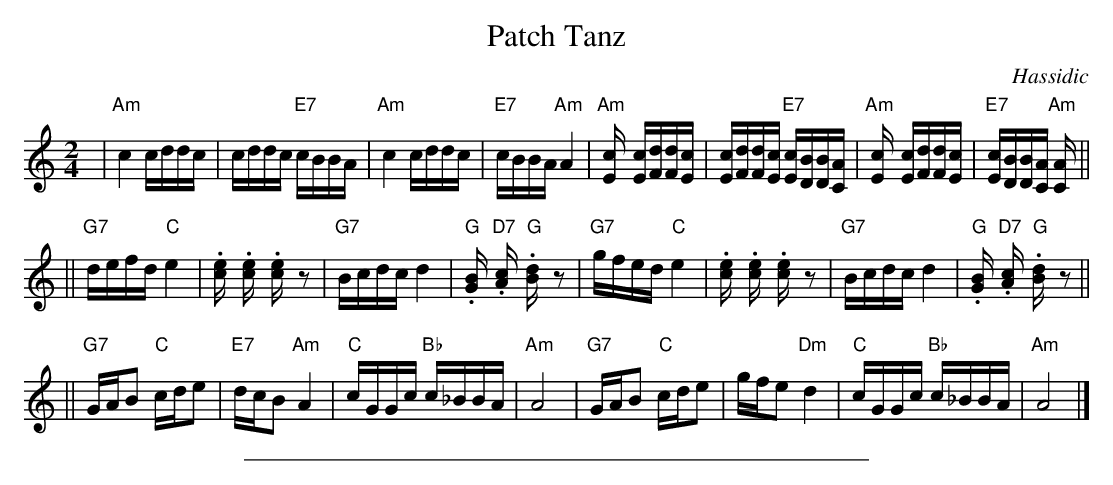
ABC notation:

X:1
T: Patch Tanz
O: Hassidic
M: 2/4
L: 1/16
K: Am
 | "Am"c4 cddc | cddc "E7"cBBA | "Am"c4 cddc | "E7"cBBA "Am"A4 \
 | "Am"[c4E] [cE][dF][dF][cE] | [cE][dF][dF][cE] "E7"[cE][BD][BD][AC] | "Am"[c4E] [cE][dF][dF][cE] | "E7"[cE][BD][BD][AC] "Am"[A4C] ||
|| "G7"defd "C"e4 | .[e2c] .[e2c] .[e2c] z2 | "G7"Bcdc d4 | "G".[B2G] "D7".[c2A] "G".[d2B] z2 \
 | "G7"gfed "C"e4 | .[e2c] .[e2c] .[e2c] z2 | "G7"Bcdc d4 | "G".[B2G] "D7".[c2A] "G".[d2B] z2 ||
|| "G7"GAB2 "C"cde2 | "E7"dcB2 "Am"A4 | "C"cGGc "Bb"c_BBA | "Am"A8 \
 | "G7"GAB2 "C"cde2 | gfe2 "Dm"d4 | "C"cGGc "Bb"c_BBA | "Am"A8 |]
